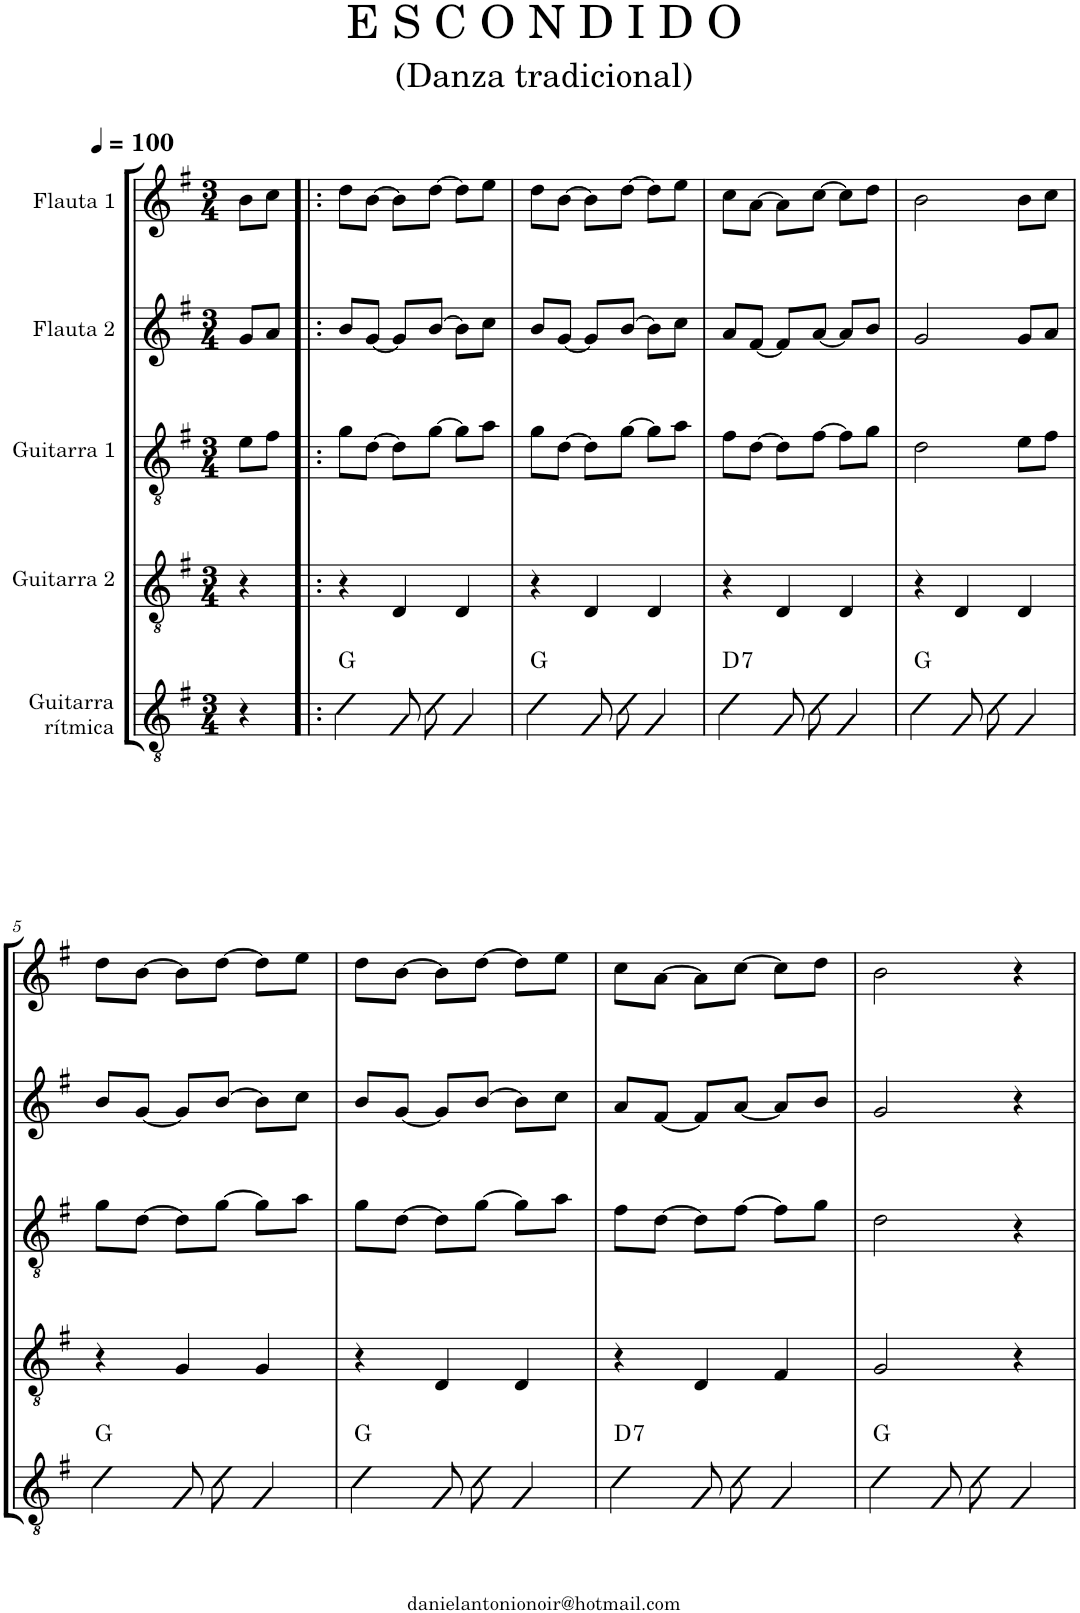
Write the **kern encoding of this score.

**kern	**harte	**kern	**kern	**kern	**kern
*part5	*part5	*part4	*part3	*part2	*part1
*staff5	*	*staff4	*staff3	*staff2	*staff1
*I"Guitarra rítmica	*	*I"Guitarra 2	*I"Guitarra 1	*I"Flauta 2	*I"Flauta 1
*	*	*	*	*I'Fl	*I'Fl
*clefGv2	*	*clefGv2	*clefGv2	*clefG2	*clefG2
*k[f#]	*	*k[f#]	*k[f#]	*k[f#]	*k[f#]
*M3/4	*	*M3/4	*M3/4	*M3/4	*M3/4
*MM100	*	*MM100	*MM100	*MM100	*MM100
=	=	=	=	=	=
4r	.	4r	8e\L	8g/L	8b\L
.	.	.	8f#\J	8a/J	8cc\J
=1!|:	=1!|:	=1!|:	=1!|:	=1!|:	=1!|:
4d\	G:maj	4r	8g\L	8b/L	8dd\L
.	.	.	[8d\J	[8g/J	[8b\J
8G\L	.	4D/	8d\L]	8g/L]	8b\L]
8d\J	.	.	[8g\J	[8b/J	[8dd\J
4G/	.	4D/	8g\L]	8b\L]	8dd\L]
.	.	.	8a\J	8cc\J	8ee\J
=2	=2	=2	=2	=2	=2
4d\	G:maj	4r	8g\L	8b/L	8dd\L
.	.	.	[8d\J	[8g/J	[8b\J
8G\L	.	4D/	8d\L]	8g/L]	8b\L]
8d\J	.	.	[8g\J	[8b/J	[8dd\J
4G/	.	4D/	8g\L]	8b\L]	8dd\L]
.	.	.	8a\J	8cc\J	8ee\J
=3	=3	=3	=3	=3	=3
!	!LO:H:kt=7	!	!	!	!
4d\	D:7	4r	8f#\L	8a/L	8cc\L
.	.	.	[8d\J	[8f#/J	[8a\J
8G\L	.	4D/	8d\L]	8f#/L]	8a\L]
8d\J	.	.	[8f#\J	[8a/J	[8cc\J
4G/	.	4D/	8f#\L]	8a/L]	8cc\L]
.	.	.	8g\J	8b/J	8dd\J
=4	=4	=4	=4	=4	=4
4d\	G:maj	4r	2d\	2g/	2b\
8G\L	.	4D/	.	.	.
8d\J	.	.	.	.	.
4G/	.	4D/	8e\L	8g/L	8b\L
.	.	.	8f#\J	8a/J	8cc\J
!!LO:LB:g=z
=5	=5	=5	=5	=5	=5
4d\	G:maj	4r	8g\L	8b/L	8dd\L
.	.	.	[8d\J	[8g/J	[8b\J
8G\L	.	4G/	8d\L]	8g/L]	8b\L]
8d\J	.	.	[8g\J	[8b/J	[8dd\J
4G/	.	4G/	8g\L]	8b\L]	8dd\L]
.	.	.	8a\J	8cc\J	8ee\J
=6	=6	=6	=6	=6	=6
4d\	G:maj	4r	8g\L	8b/L	8dd\L
.	.	.	[8d\J	[8g/J	[8b\J
8G\L	.	4D/	8d\L]	8g/L]	8b\L]
8d\J	.	.	[8g\J	[8b/J	[8dd\J
4G/	.	4D/	8g\L]	8b\L]	8dd\L]
.	.	.	8a\J	8cc\J	8ee\J
=7	=7	=7	=7	=7	=7
!	!LO:H:kt=7	!	!	!	!
4d\	D:7	4r	8f#\L	8a/L	8cc\L
.	.	.	[8d\J	[8f#/J	[8a\J
8G\L	.	4D/	8d\L]	8f#/L]	8a\L]
8d\J	.	.	[8f#\J	[8a/J	[8cc\J
4G/	.	4F#/	8f#\L]	8a/L]	8cc\L]
.	.	.	8g\J	8b/J	8dd\J
=8	=8	=8	=8	=8	=8
4d\	G:maj	2G/	2d\	2g/	2b\
8G\L	.	.	.	.	.
8d\J	.	.	.	.	.
4G/	.	4r	4r	4r	4r
=	=	=	=	=	=
*-	*-	*-	*-	*-	*-
